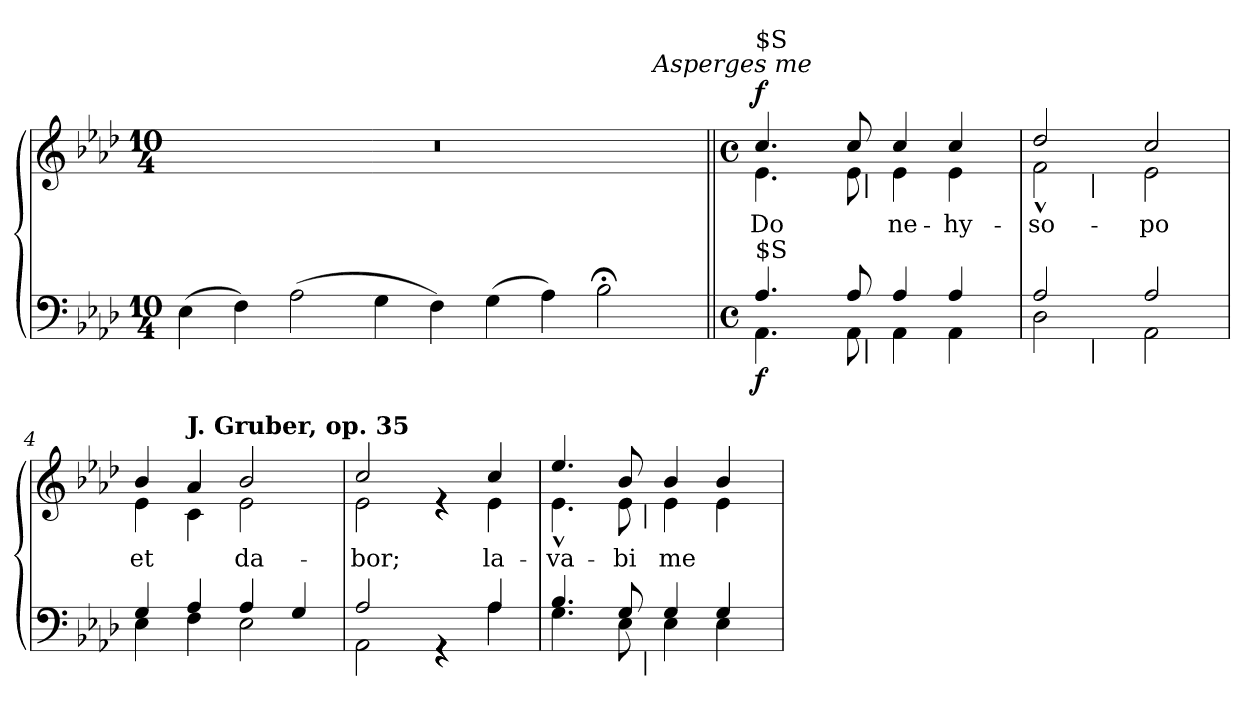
**kern	**dynam	**kern	**text	**dynam
*part2	*part2	*part1	*part1	*part1
*staff2	*staff2	*staff1	*staff1	*staff1
*clefF4	*	*clefG2	*	*
*k[b-e-a-d-]	*	*k[b-e-a-d-]	*	*
*A-:	*	*A-:	*	*
*M10/4	*	*M10/4	*	*
=1	=1	=1	=1	=1
!	!	!LO:TX:a:B:t=Allegro   moderato	!	!
!	!	!LO:TX:b:B:t=Nr.2	!	!
!	!	!LO:N:vis=1	!	!
*	*	*^	*	*
(>4E-\	.	2%5r	1ryy	.	.
4F\)	.	.	.	.	.
(>2A-\	.	.	.	.	.
4G\	.	.	1ryy	.	.
4F\)	.	.	.	.	.
(>4G\	.	.	.	.	.
4A-\)	.	.	.	.	.
2B-;<\	.	.	4ryy	.	.
!	!	!	!LO:TX:a:i:t=Asperges  me	!	!
.	.	.	4ryy	.	.
*	*	*v	*v	*	*
=2||	=2||	=2||	=2||	=2||
*M4/4	*	*M4/4	*	*
*met(c)	*	*met(c)	*	*
*^	*	*^	*	*
!	!	!	!LO:TX:a:t=$S	!	!	!
!LO:TX:a:t=$S	!	!	!	!	!	!
!	!	!LO:DY:b	!	!	!LO:LY:b	!LO:DY:a
*	*^	*	*	*^	*	*
4.AA-\	4.A-/	4ryy	f	4.cc/	4.e-\	4ryy	Do	f
.	.	8ryy	.	.	.	8ryy	.	.
!	!	!	!	!	!	!	!LO:LY:b	!
8AA-\	8A-/	32ryy	.	8cc/	8e-\	32ryy	.	.
!	!	!	!	!	!	!LO:TX:b:t=|	!	!
!	!	!LO:TX:b:t=|	!	!	!	!	!	!
.	.	2ryy	.	.	.	2ryy	.	.
!	!	!	!	!	!	!	!LO:LY:b	!
4AA-\	4A-/	.	.	4cc/	4e-\	.	ne-	.
!	!	!	!	!	!	!	!LO:LY:b	!
4AA-\	4A-/	.	.	4cc/	4e-\	.	-hy-	.
.	.	16.ryy	.	.	.	16.ryy	.	.
=3	=3	=3	=3	=3	=3	=3	=3	=3
!	!	!	!	!	!	!	!LO:LY:b	!
2D-\	2A-/	4ryy	.	2dd-/	2f^^<\	4ryy	-so-	.
!	!	!	!	!	!	!LO:TX:b:t=|	!	!
!	!	!LO:TX:b:t=|	!	!	!	!	!	!
.	.	2.ryy	.	.	.	2.ryy	.	.
!	!	!	!	!	!	!	!LO:LY:b	!
2AA-\	2A-/	.	.	2cc/	2e-\	.	-po	.
=4	=4	=4	=4	=4	=4	=4	=4	=4
!	!	!	!	!	!	!	!LO:LY:b	!
*	*v	*v	*	*	*	*	*	*
*	*	*	*	*v	*v	*	*
4E-\	4G/	.	4b-/	4e-\	et	.
!	!	!	!LO:TX:a:B:t=J. Gruber,  op. 35	!	!	!
!	!	!	!	!	!LO:LY:b	!
4F\	4A-/	.	4a-/	4c\	.	.
!	!	!	!	!	!LO:LY:b	!
2E-\	4A-/	.	2b-/	2e-\	da-	.
.	4G/	.	.	.	.	.
=5	=5	=5	=5	=5	=5	=5
!	!	!	!	!	!LO:LY:b	!
2AA-\	2A-/	.	2cc/	2e-\	-bor;	.
4rGG	4rGG	.	4re	4re	.	.
!	!	!	!	!	!LO:LY:b	!
4A-\	4A-/	.	4cc/	4e-\	la-	.
!!LO:LB:g=z
=6	=6	=6	=6	=6	=6	=6
!	!	!	!	!	!LO:LY:b	!
*	*^	*	*	*^	*	*
4.G\	4.B-/	4..ryy	.	4.ee-/	4.e-^^<\	4..ryy	va-	.
!	!	!	!	!	!	!	!LO:LY:b	!
8E-\	8G/	.	.	8b-/	8e-\	.	-bi	.
!	!	!	!	!	!	!LO:TX:b:t=|	!	!
!	!	!LO:TX:b:t=|	!	!	!	!	!	!
.	.	2ryy	.	.	.	2ryy	.	.
!	!	!	!	!	!	!	!LO:LY:b	!
4E-\	4G/	.	.	4b-/	4e-\	.	-me	.
!	!	!	!	!	!	!	!LO:LY:b	!
4E-\	4G/	.	.	4b-/	4e-\	.	.	.
.	.	16ryy	.	.	.	16ryy	.	.
*v	*v	*v	*	*	*	*	*	*
*	*	*v	*v	*v	*	*
=	=	=	=	=
*-	*-	*-	*-	*-
